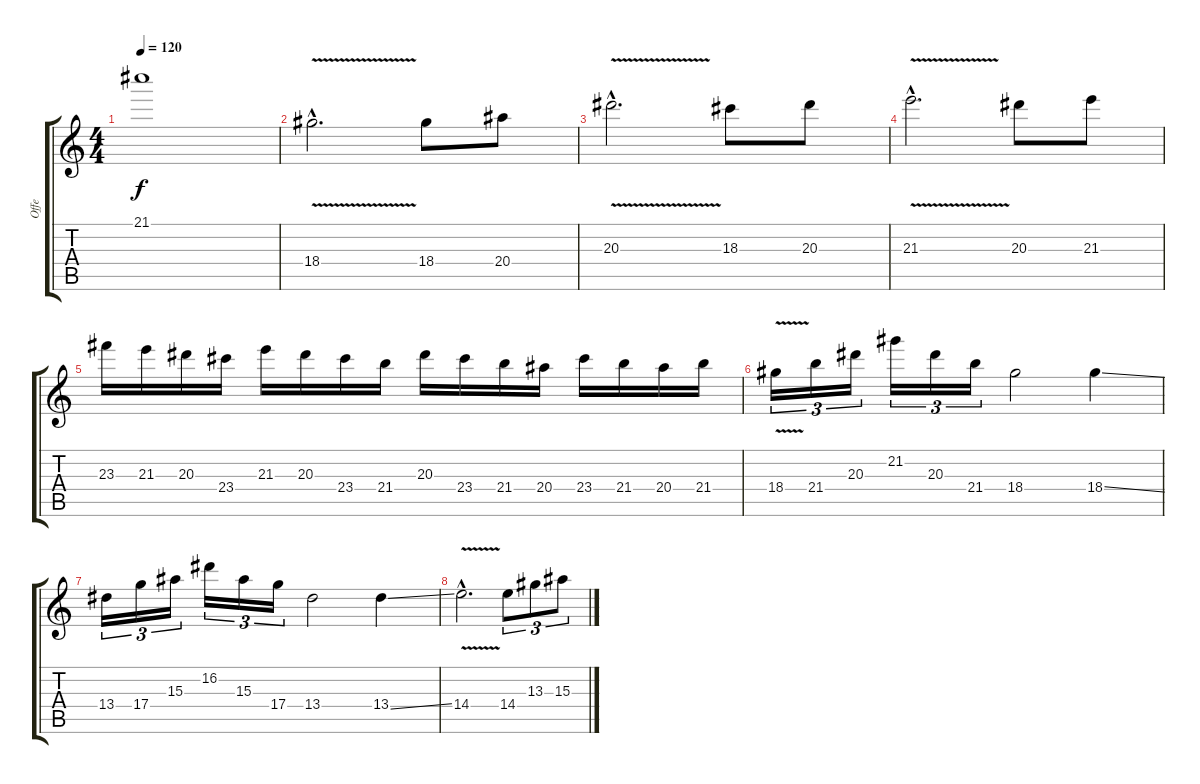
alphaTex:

\track ("Offe" "Offe") {instrument distortionguitar}
\staff {score tabs}
\tuning (E4 B3 G3 D3 A2 E2) {hide}
\ts (4 4)
\tempo 120
\clef g2
\ks c
21.1{t}.1{dy f} |
18.4{v hac}.2{d} 18.4.8 20.4.8 |
20.3{v hac}.2{d} 18.3.8 20.3.8 |
21.3{v hac}.2{d} 20.3.8 21.3.8 |
23.3.16 21.3.16 20.3.16 23.4.16 21.3.16 20.3.16 23.4.16 21.4.16 20.3.16 23.4.16 21.4.16 20.4.16 23.4.16 21.4.16 20.4.16 21.4.16 |
18.4{v}.16{tu (3 2)} 21.4.16{tu (3 2)} 20.3.16{tu (3 2)} 21.2.16{tu (3 2)} 20.3.16{tu (3 2)} 21.4.16{tu (3 2)} 18.4.2 18.4{ss}.4 |
13.4.16{tu (3 2)} 17.4.16{tu (3 2)} 15.3.16{tu (3 2)} 16.2.16{tu (3 2)} 15.3.16{tu (3 2)} 17.4.16{tu (3 2)} 13.4.2 13.4{ss}.4 |
14.4{v hac}.2{d} 14.4.8{tu (3 2)} 13.3.8{tu (3 2)} 15.3.8{tu (3 2)}
